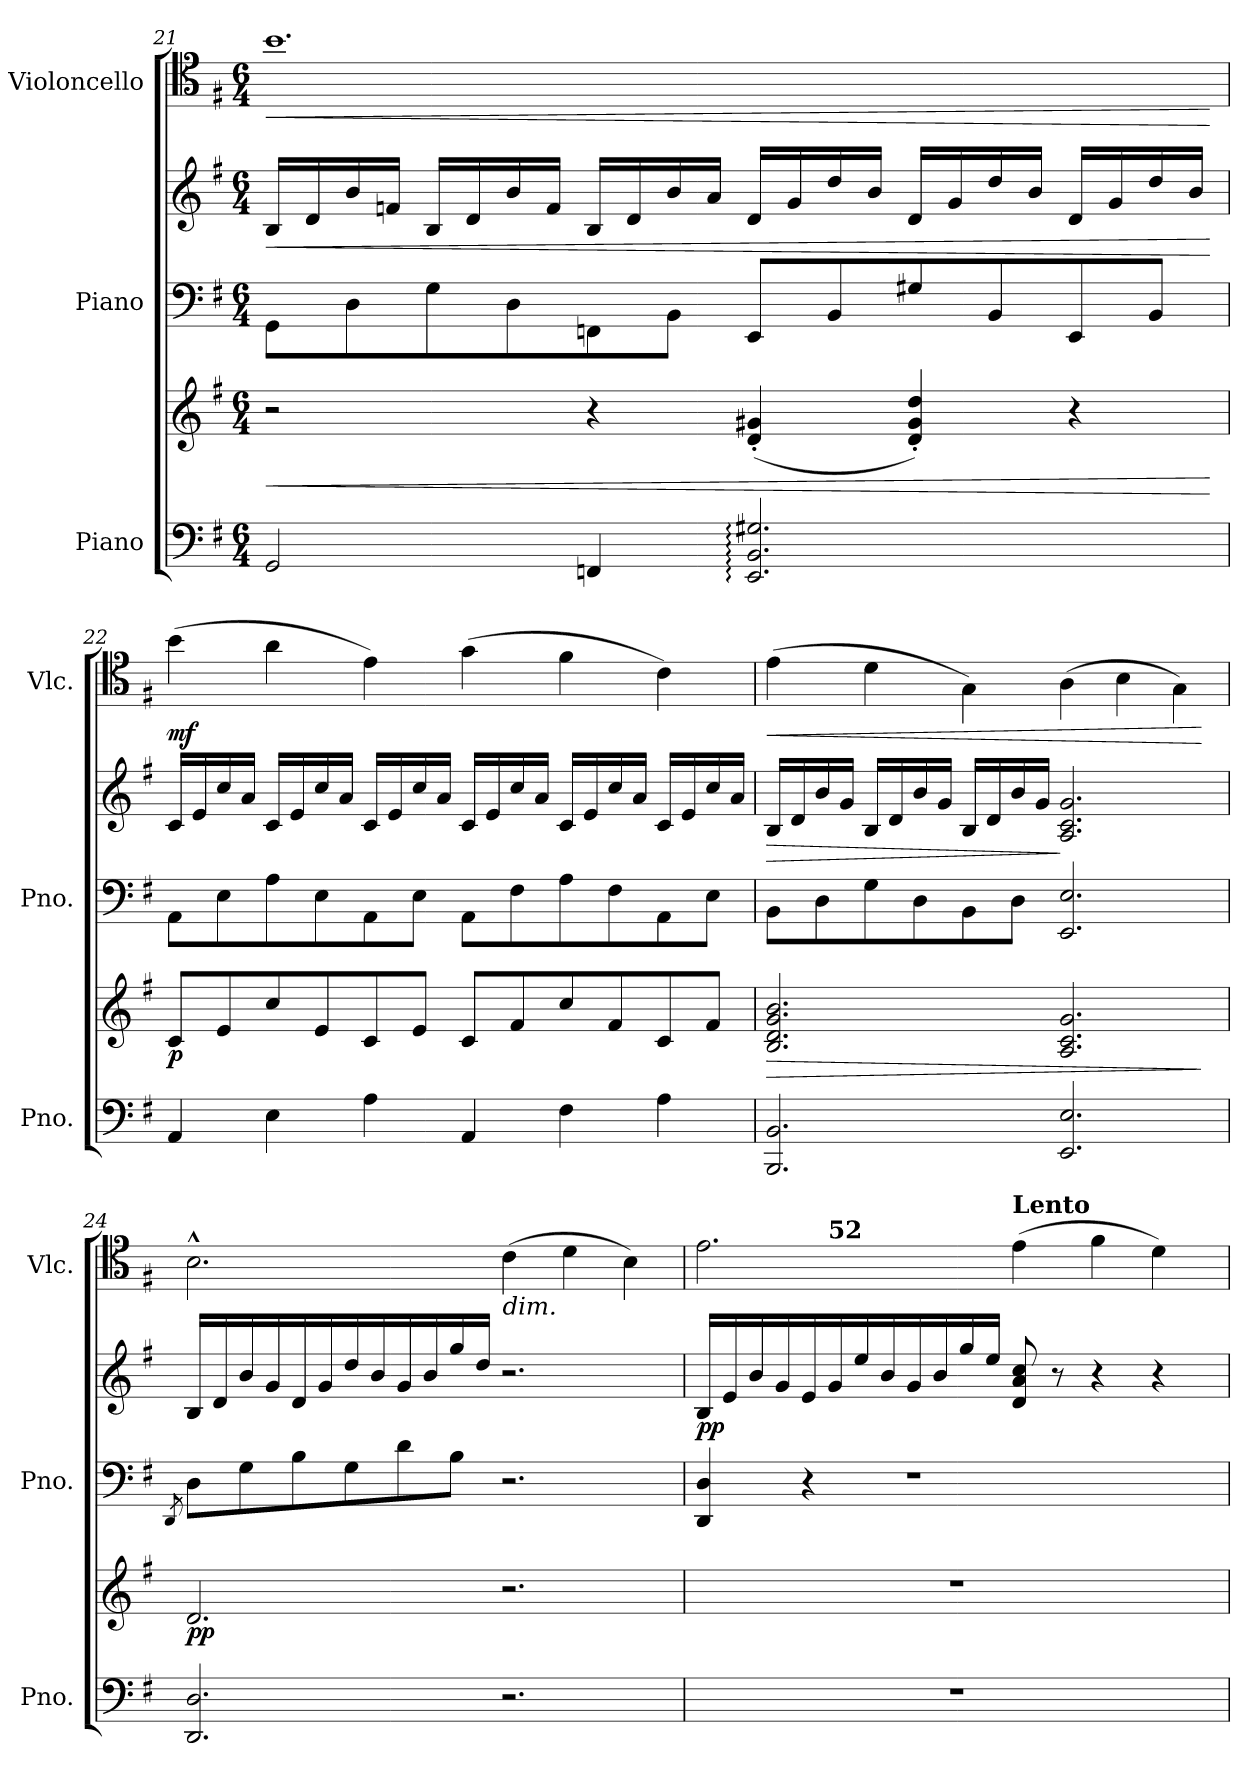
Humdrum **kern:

**kern	**kern	**dynam	**kern	**kern	**dynam	**kern	**dynam
*part3	*part3	*part3	*part2	*part2	*part2	*part1	*part1
*staff5	*staff4	*staff4/5	*staff3	*staff2	*staff2/3	*staff1	*staff1
*I"Piano	*	*	*I"Piano	*	*	*I"Violoncello	*
*I'Pno.	*	*	*I'Pno.	*	*	*I'Vlc.	*
!!LO:PB:g=z
*clefF4	*clefG2	*	*clefF4	*clefG2	*	*clefC4	*
*k[f#]	*k[f#]	*	*k[f#]	*k[f#]	*	*k[f#]	*
*M6/4	*M6/4	*	*M6/4	*M6/4	*	*M6/4	*
=21	=21	=21	=21	=21	=21	=21	=21
!	!	!LO:HP:b	!	!	!LO:HP:b	!	!LO:HP:b
2GG/	2r	<	8GG\L	16B/LL	<	1.b	<
.	.	.	.	16d/	.	.	.
.	.	.	8D\	16b/	.	.	.
.	.	.	.	16fn/JJ	.	.	.
.	.	.	8G\	16B/LL	.	.	.
.	.	.	.	16d/	.	.	.
.	.	.	8D\	16b/	.	.	.
.	.	.	.	16f/JJ	.	.	.
4FFn/	4r	.	8FFn\	16B/LL	.	.	.
.	.	.	.	16d/	.	.	.
.	.	.	8BB\J	16b/	.	.	.
.	.	.	.	16a/JJ	.	.	.
2.EE/: 2.BB/: 2.G#X/:	(<4d/' 4g#X/'	.	8EE/L	16d/LL	.	.	.
.	.	.	.	16g/	.	.	.
.	.	.	8BB/	16dd/	.	.	.
.	.	.	.	16b/JJ	.	.	.
.	4d/' 4g#/' 4dd/')	.	8G#X/	16d/LL	.	.	.
.	.	.	.	16g/	.	.	.
.	.	.	8BB/	16dd/	.	.	.
.	.	.	.	16b/JJ	.	.	.
.	4r	.	8EE/	16d/LL	.	.	.
.	.	.	.	16g/	.	.	.
.	.	.	8BB/J	16dd/	.	.	.
.	.	.	.	16b/JJ	.	.	.
.	.	[	.	.	[	.	[
!!LO:LB:g=z
=22	=22	=22	=22	=22	=22	=22	=22
!	!	!LO:DY:b	!	!	!	!	!LO:DY:b
4AA/	8c/L	p	8AA\L	16c/LL	.	(>4b\	mf
.	.	.	.	16e/	.	.	.
.	8e/	.	8E\	16cc/	.	.	.
.	.	.	.	16a/JJ	.	.	.
4E\	8cc/	.	8A\	16c/LL	.	4a\	.
.	.	.	.	16e/	.	.	.
.	8e/	.	8E\	16cc/	.	.	.
.	.	.	.	16a/JJ	.	.	.
4A\	8c/	.	8AA\	16c/LL	.	4e\)	.
.	.	.	.	16e/	.	.	.
.	8e/J	.	8E\J	16cc/	.	.	.
.	.	.	.	16a/JJ	.	.	.
4AA/	8c/L	.	8AA\L	16c/LL	.	(>4g\	.
.	.	.	.	16e/	.	.	.
.	8f#/	.	8F#\	16cc/	.	.	.
.	.	.	.	16a/JJ	.	.	.
4F#\	8cc/	.	8A\	16c/LL	.	4f#\	.
.	.	.	.	16e/	.	.	.
.	8f#/	.	8F#\	16cc/	.	.	.
.	.	.	.	16a/JJ	.	.	.
4A\	8c/	.	8AA\	16c/LL	.	4c\)	.
.	.	.	.	16e/	.	.	.
.	8f#/J	.	8E\J	16cc/	.	.	.
.	.	.	.	16a/JJ	.	.	.
=23	=23	=23	=23	=23	=23	=23	=23
!	!	!LO:HP:b	!	!	!LO:HP:b	!	!LO:HP:b
2.BBB/ 2.BB/	2.B/ 2.d/ 2.g/ 2.b/	>	8BB\L	16B/LL	>	(>4e\	<
.	.	.	.	16d/	.	.	.
.	.	.	8D\	16b/	.	.	.
.	.	.	.	16g/JJ	.	.	.
.	.	.	8G\	16B/LL	.	4d\	.
.	.	.	.	16d/	.	.	.
.	.	.	8D\	16b/	.	.	.
.	.	.	.	16g/JJ	.	.	.
.	.	.	8BB\	16B/LL	.	4G\)	.
.	.	.	.	16d/	.	.	.
.	.	.	8D\J	16b/	.	.	.
.	.	.	.	16g/JJ	.	.	.
2.EE/ 2.E/	2.A/ 2.c/ 2.g/	.	2.EE/ 2.E/	2.A/ 2.c/ 2.g/	]	(>4A\	.
.	.	.	.	.	.	4B\	.
.	.	.	.	.	.	4G\)	.
.	.	]	.	.	.	.	[
!!LO:LB:g=z
=24	=24	=24	=24	=24	=24	=24	=24
.	.	.	8qDD/	.	.	.	.
!	!	!LO:DY:b	!	!	!	!	!
2.DD/ 2.D/	2.d/	pp	8D\L	16B/LL	.	2.B^^\	.
.	.	.	.	16d/	.	.	.
.	.	.	8G\	16b/	.	.	.
.	.	.	.	16g/	.	.	.
.	.	.	8B\	16d/	.	.	.
.	.	.	.	16g/	.	.	.
.	.	.	8G\	16dd/	.	.	.
.	.	.	.	16b/	.	.	.
.	.	.	8d\	16g/	.	.	.
.	.	.	.	16b/	.	.	.
.	.	.	8B\J	16gg/	.	.	.
.	.	.	.	16dd/JJ	.	.	.
!	!	!	!	!	!	!LO:TX:b:i:t=dim.	!
2.r	2.r	.	2.r	2.r	.	(>4c\	.
.	.	.	.	.	.	4d\	.
.	.	.	.	.	.	4B\)	.
!!LO:PB:g=z
=25	=25	=25	=25	=25	=25	=25	=25
!	!	!	!	!	!	!LO:TX:a:B:t=Rit.	!
!	!	!	!	!	!LO:DY:b	!	!
*	*	*	*	*	*	*^	*
1.r	1.r	.	4DD/ 4D/	16B/LL	pp	2.e\	4ryy	.
.	.	.	.	16e/	.	.	.	.
.	.	.	.	16b/	.	.	.	.
.	.	.	.	16g/	.	.	.	.
.	.	.	4r	16e/	.	.	16ryy	.
!	!	!	!	!	!	!	!LO:TX:a:B:t=52	!
.	.	.	.	16g/	.	.	1ryy	.
.	.	.	.	16ee/	.	.	.	.
.	.	.	.	16b/	.	.	.	.
.	.	.	1r	16g/	.	.	.	.
.	.	.	.	16b/	.	.	.	.
.	.	.	.	16gg/	.	.	.	.
.	.	.	.	16ee/JJ	.	.	.	.
!	!	!	!	!	!	!LO:TX:a:B:t=Lento	!	!
.	.	.	.	8d/ 8a/ 8cc/	.	(>4e\	.	.
.	.	.	.	8r	.	.	.	.
.	.	.	.	4r	.	4f#\	.	.
.	.	.	.	4r	.	4d\)	.	.
.	.	.	.	.	.	.	8.ryy	.
*	*	*	*	*	*	*v	*v	*
=	=	=	=	=	=	=	=
*-	*-	*-	*-	*-	*-	*-	*-
